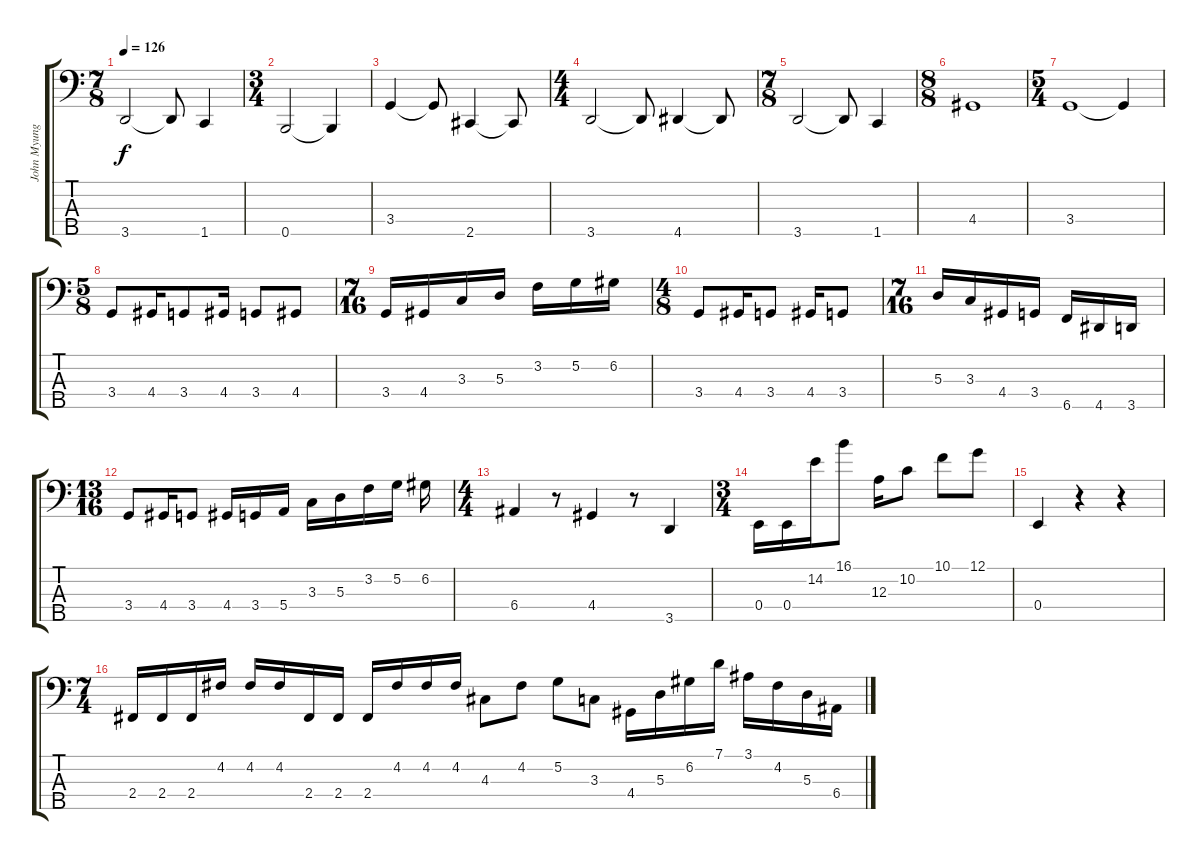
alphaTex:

\track ("John Myung" "John Myung") {instrument electricbassfinger}
\staff {score tabs}
\tuning (G2 D2 A1 E1 B0) {hide}
\ts (7 8)
\tempo 126
\clef f4
\ks c
3.5.2{dy f} 3.5{t}.8 1.5.4 |
\ts (3 4)
0.5.2 0.5{t}.4 |
3.4.4 3.4{t}.8 2.5.4 2.5{t}.8 |
\ts (4 4)
3.5.2 3.5{t}.8 4.5.4 4.5{t}.8 |
\ts (7 8)
3.5.2 3.5{t}.8 1.5.4 |
\ts (8 8)
4.4.1 |
\ts (5 4)
3.4.1 3.4{t}.4 |
\ts (5 8)
3.4.8 4.4.16 3.4.8 4.4.16 3.4.8 4.4.8 |
\ts (7 16)
3.4.16 4.4.16 3.3.16 5.3.16 3.2.16 5.2.16 6.2.16 |
\ts (4 8)
3.4.8 4.4.16 3.4.8 4.4.16 3.4.8 |
\ts (7 16)
5.3.16 3.3.16 4.4.16 3.4.16 6.5.16 4.5.16 3.5.16 |
\ts (13 16)
3.4.8 4.4.16 3.4.8 4.4.16 3.4.16 5.4.16 3.3.16 5.3.16 3.2.16 5.2.16 6.2.16 |
\ts (4 4)
6.4.4 r.8 4.4.4 r.8 3.5.4 |
\ts (3 4)
0.4.16 0.4.16 14.2.16 16.1.8 12.3.16 10.2.8 10.1.8 12.1.8 |
0.4.4 r.4 r.4 |
\ts (7 4)
2.4.16 2.4.16 2.4.16 4.2.16 4.2.16 4.2.16 2.4.16 2.4.16 2.4.16 4.2.16 4.2.16 4.2.16 4.3.8 4.2.8 5.2.8 3.3.8 4.4.16 5.3.16 6.2.16 7.1.16 3.1.16 4.2.16 5.3.16 6.4.16
